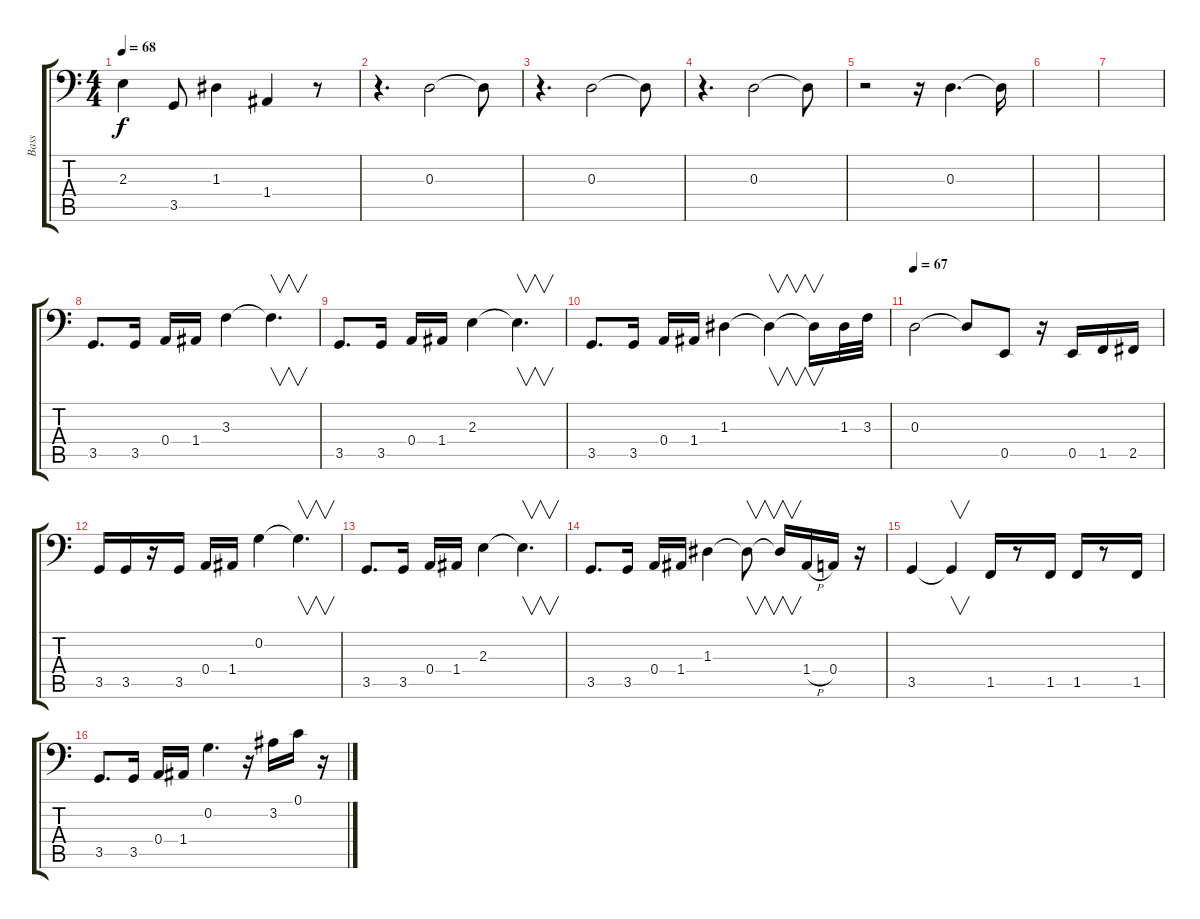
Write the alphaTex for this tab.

\track ("Bass" "Bass") {instrument electricbassfinger}
\staff {score tabs}
\tuning (C3 G2 D2 A1 E1 B0) {hide}
\ts (4 4)
\tempo 68
\clef f4
\ks c
2.3.4{dy f} 3.5.8 1.3.4 1.4.4 r.8 |
r.4{d} 0.3.2 0.3{t}.8 |
r.4{d} 0.3.2 0.3{t}.8 |
r.4{d} 0.3.2 0.3{t}.8 |
r.2 r.16 0.3.4{d} 0.3{t}.16 |
|
|
3.5.8{d} 3.5.16 0.4.16 1.4.16 3.3.4 3.3{t}.4{v d} |
3.5.8{d} 3.5.16 0.4.16 1.4.16 2.3.4 2.3{t}.4{v d} |
3.5.8{d} 3.5.16 0.4.16 1.4.16 1.3.4 1.3{t}.4{v} 1.3{t}.16{v} 1.3.32 3.3.32 |
\tempo 67
0.3.2 0.3{t}.8 0.5.8 r.16 0.5.16 1.5.16 2.5.16 |
3.5.16 3.5.16 r.16 3.5.16 0.4.16 1.4.16 0.2.4 0.2{t}.4{v d} |
3.5.8{d} 3.5.16 0.4.16 1.4.16 2.3.4 2.3{t}.4{v d} |
3.5.8{d} 3.5.16 0.4.16 1.4.16 1.3.4 1.3{t}.8{v} 1.3{t}.16{v} 1.4{h}.16 0.4.16 r.16 |
3.5.4 3.5{t}.4{v} 1.5.16 r.8 1.5.16 1.5.16 r.8 1.5.16 |
3.5.8{d volume 12} 3.5.16 0.4.16 1.4.16 0.2.4{d} r.16 3.2.16 0.1.16 r.16
